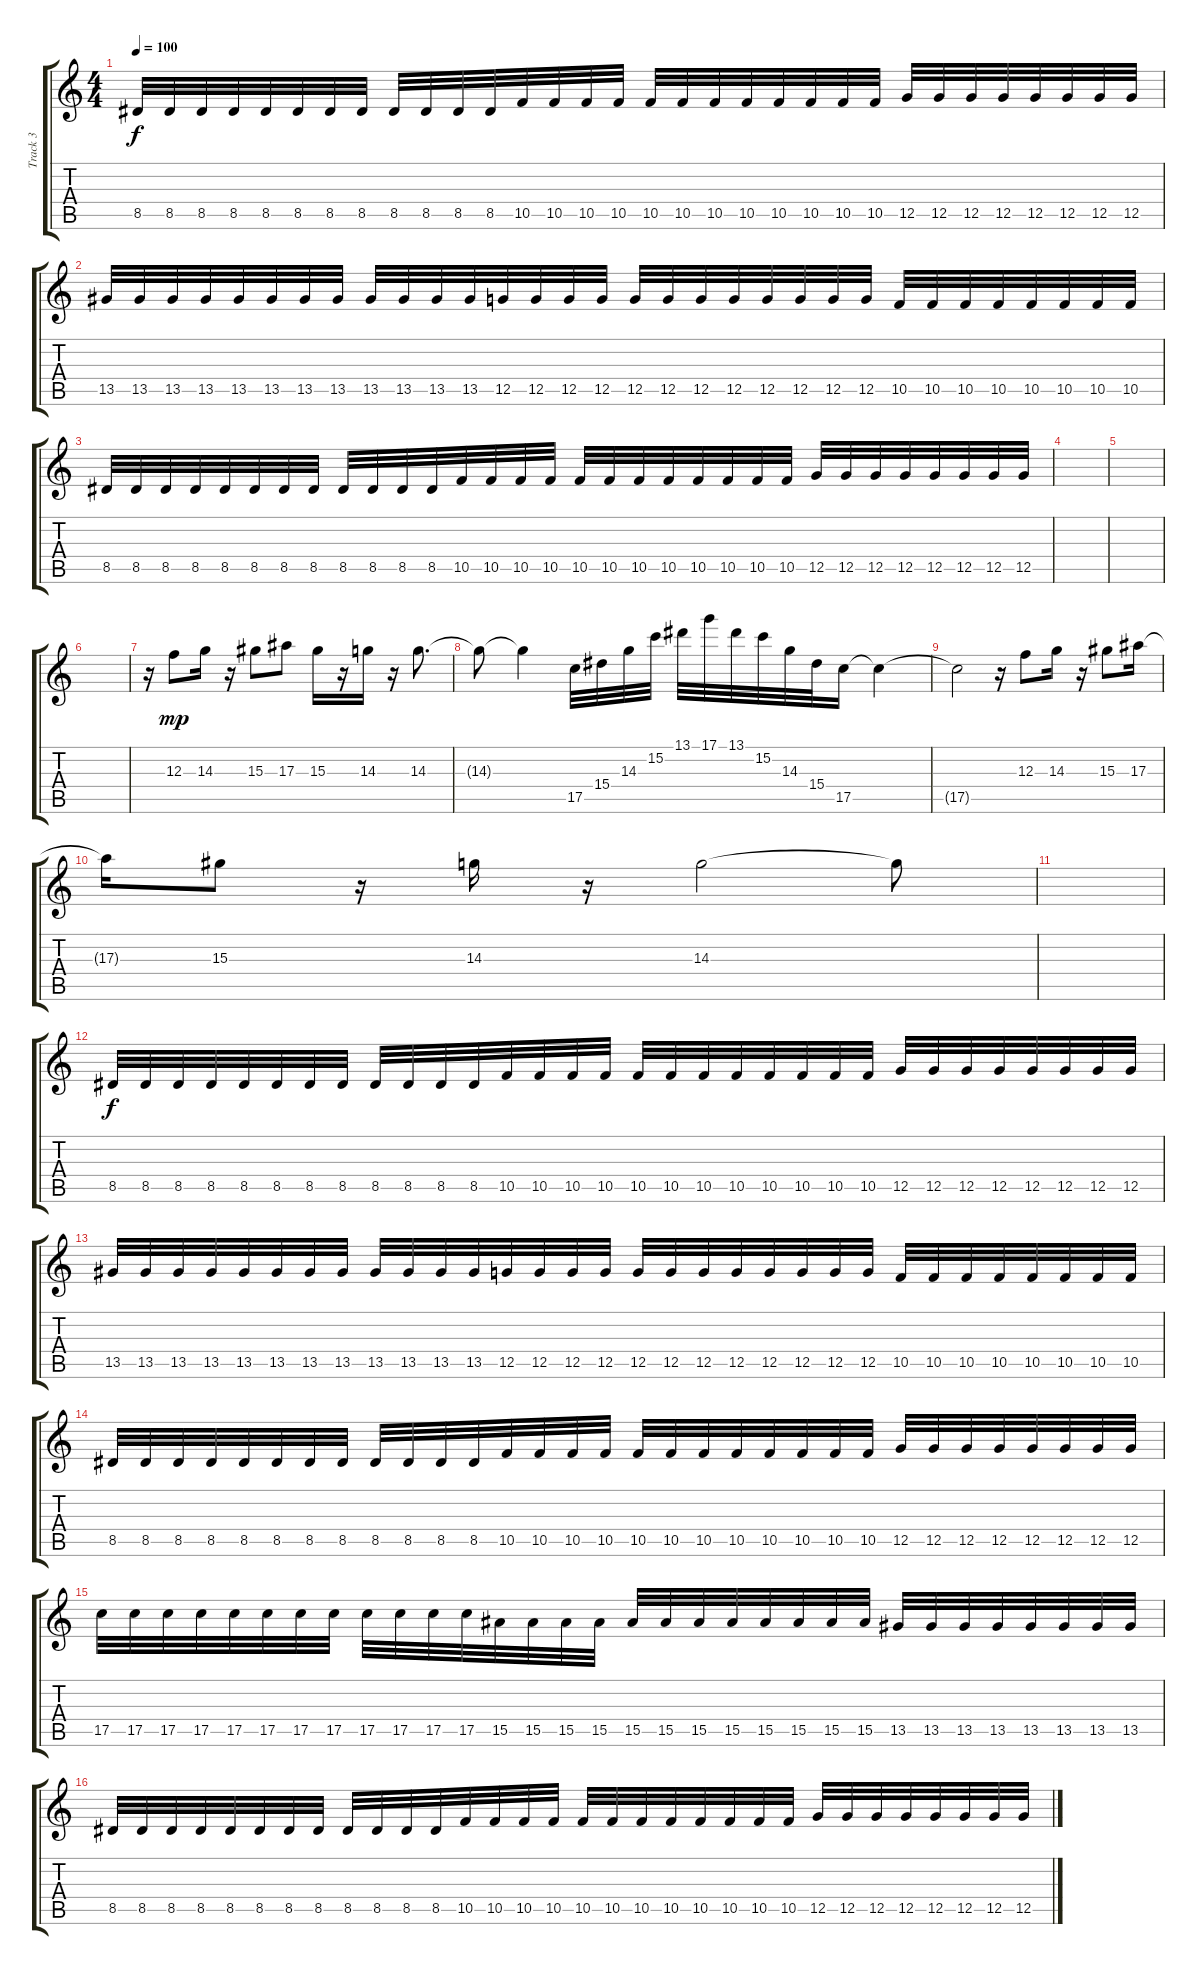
\track ("Track 3" "Track 3") {instrument distortionguitar}
\staff {score tabs}
\tuning (D4 A3 F3 C3 G2 C2) {hide}
\ts (4 4)
\tempo 100
\clef g2
\ks c
8.5.32{dy f} 8.5.32 8.5.32 8.5.32 8.5.32 8.5.32 8.5.32 8.5.32 8.5.32 8.5.32 8.5.32 8.5.32 10.5.32 10.5.32 10.5.32 10.5.32 10.5.32 10.5.32 10.5.32 10.5.32 10.5.32 10.5.32 10.5.32 10.5.32 12.5.32 12.5.32 12.5.32 12.5.32 12.5.32 12.5.32 12.5.32 12.5.32 |
13.5.32 13.5.32 13.5.32 13.5.32 13.5.32 13.5.32 13.5.32 13.5.32 13.5.32 13.5.32 13.5.32 13.5.32 12.5.32 12.5.32 12.5.32 12.5.32 12.5.32 12.5.32 12.5.32 12.5.32 12.5.32 12.5.32 12.5.32 12.5.32 10.5.32 10.5.32 10.5.32 10.5.32 10.5.32 10.5.32 10.5.32 10.5.32 |
8.5.32 8.5.32 8.5.32 8.5.32 8.5.32 8.5.32 8.5.32 8.5.32 8.5.32 8.5.32 8.5.32 8.5.32 10.5.32 10.5.32 10.5.32 10.5.32 10.5.32 10.5.32 10.5.32 10.5.32 10.5.32 10.5.32 10.5.32 10.5.32 12.5.32 12.5.32 12.5.32 12.5.32 12.5.32 12.5.32 12.5.32 12.5.32 |
|
|
|
r.16 12.3.8{dy mp} 14.3.16 r.16 15.3.8 17.3.8 15.3.16 r.16 14.3.16 r.16 14.3.8{d} |
14.3{t}.8 14.3{t}.4 17.5.32 15.4.32 14.3.32 15.2.32 13.1.32 17.1.32 13.1.32 15.2.32 14.3.32 15.4.32 17.5.16 17.5{t}.4 |
17.5{t}.2 r.16 12.3.8 14.3.16 r.16 15.3.8 17.3.16 |
17.3{t}.16 15.3.8 r.16 14.3.16 r.16 14.3.2 14.3{t}.8 |
|
8.5.32{dy f} 8.5.32 8.5.32 8.5.32 8.5.32 8.5.32 8.5.32 8.5.32 8.5.32 8.5.32 8.5.32 8.5.32 10.5.32 10.5.32 10.5.32 10.5.32 10.5.32 10.5.32 10.5.32 10.5.32 10.5.32 10.5.32 10.5.32 10.5.32 12.5.32 12.5.32 12.5.32 12.5.32 12.5.32 12.5.32 12.5.32 12.5.32 |
13.5.32 13.5.32 13.5.32 13.5.32 13.5.32 13.5.32 13.5.32 13.5.32 13.5.32 13.5.32 13.5.32 13.5.32 12.5.32 12.5.32 12.5.32 12.5.32 12.5.32 12.5.32 12.5.32 12.5.32 12.5.32 12.5.32 12.5.32 12.5.32 10.5.32 10.5.32 10.5.32 10.5.32 10.5.32 10.5.32 10.5.32 10.5.32 |
8.5.32 8.5.32 8.5.32 8.5.32 8.5.32 8.5.32 8.5.32 8.5.32 8.5.32 8.5.32 8.5.32 8.5.32 10.5.32 10.5.32 10.5.32 10.5.32 10.5.32 10.5.32 10.5.32 10.5.32 10.5.32 10.5.32 10.5.32 10.5.32 12.5.32 12.5.32 12.5.32 12.5.32 12.5.32 12.5.32 12.5.32 12.5.32 |
17.5.32 17.5.32 17.5.32 17.5.32 17.5.32 17.5.32 17.5.32 17.5.32 17.5.32 17.5.32 17.5.32 17.5.32 15.5.32 15.5.32 15.5.32 15.5.32 15.5.32 15.5.32 15.5.32 15.5.32 15.5.32 15.5.32 15.5.32 15.5.32 13.5.32 13.5.32 13.5.32 13.5.32 13.5.32 13.5.32 13.5.32 13.5.32 |
8.5.32 8.5.32 8.5.32 8.5.32 8.5.32 8.5.32 8.5.32 8.5.32 8.5.32 8.5.32 8.5.32 8.5.32 10.5.32 10.5.32 10.5.32 10.5.32 10.5.32 10.5.32 10.5.32 10.5.32 10.5.32 10.5.32 10.5.32 10.5.32 12.5.32 12.5.32 12.5.32 12.5.32 12.5.32 12.5.32 12.5.32 12.5.32
